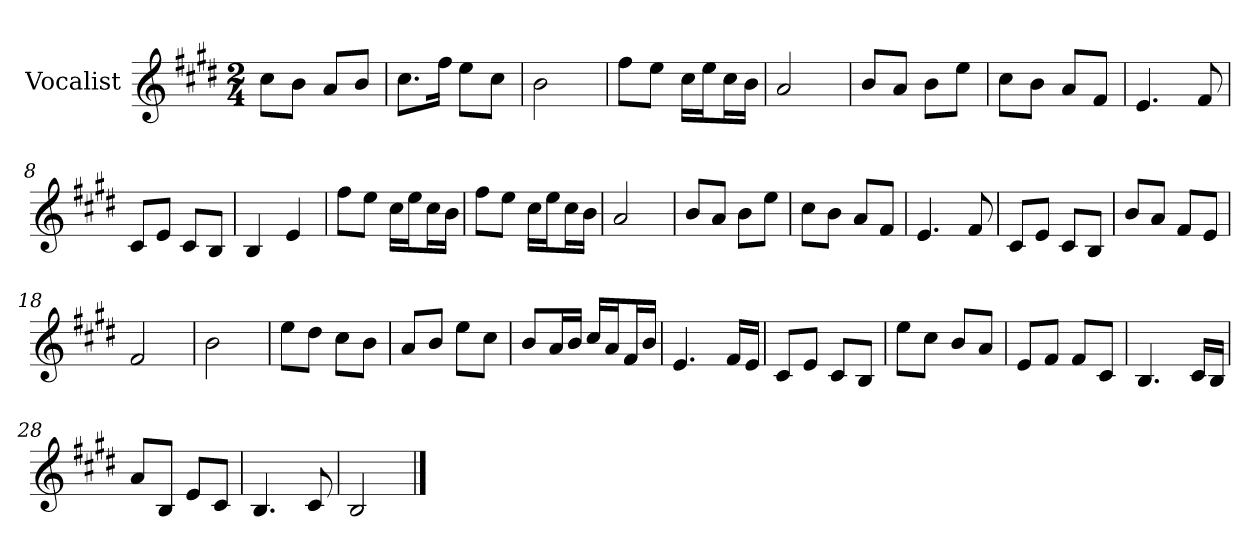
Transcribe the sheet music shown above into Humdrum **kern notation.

**kern
*part1
*staff1
*I"Vocalist
*k[f#c#g#d#]
*E:
*M2/4
=
8cc#L
8bJ
8aL
8bJ
=1
8.cc#L
16ff#Jk
8eeL
8cc#J
=2
2b
=3
8ff#L
8eeJ
16cc#LL
16eeJ
16cc#L
16bJJ
=4
2a
=5
8bL
8aJ
8bL
8eeJ
=6
8cc#L
8bJ
8aL
8f#J
=7
4.e
8f#
=8
8c#L
8eJ
8c#L
8BJ
=9
4B
4e
=10
8ff#L
8eeJ
16cc#LL
16eeJ
16cc#L
16bJJ
=11
8ff#L
8eeJ
16cc#LL
16eeJ
16cc#L
16bJJ
=12
2a
=13
8bL
8aJ
8bL
8eeJ
=14
8cc#L
8bJ
8aL
8f#J
=15
4.e
8f#
=16
8c#L
8eJ
8c#L
8BJ
=17
8bL
8aJ
8f#L
8eJ
=18
2f#
=19
2b
=20
8eeL
8dd#J
8cc#L
8bJ
=21
8aL
8bJ
8eeL
8cc#J
=22
8bL
16aL
16bJJ
16cc#LL
16aJ
16f#L
16bJJ
=23
4.e
16f#LL
16eJJ
=24
8c#L
8eJ
8c#L
8BJ
=25
8eeL
8cc#J
8bL
8aJ
=26
8eL
8f#J
8f#L
8c#J
=27
4.B
16c#LL
16BJJ
=28
8aL
8BJ
8eL
8c#J
=29
4.B
8c#
=30
2B
==
*-
